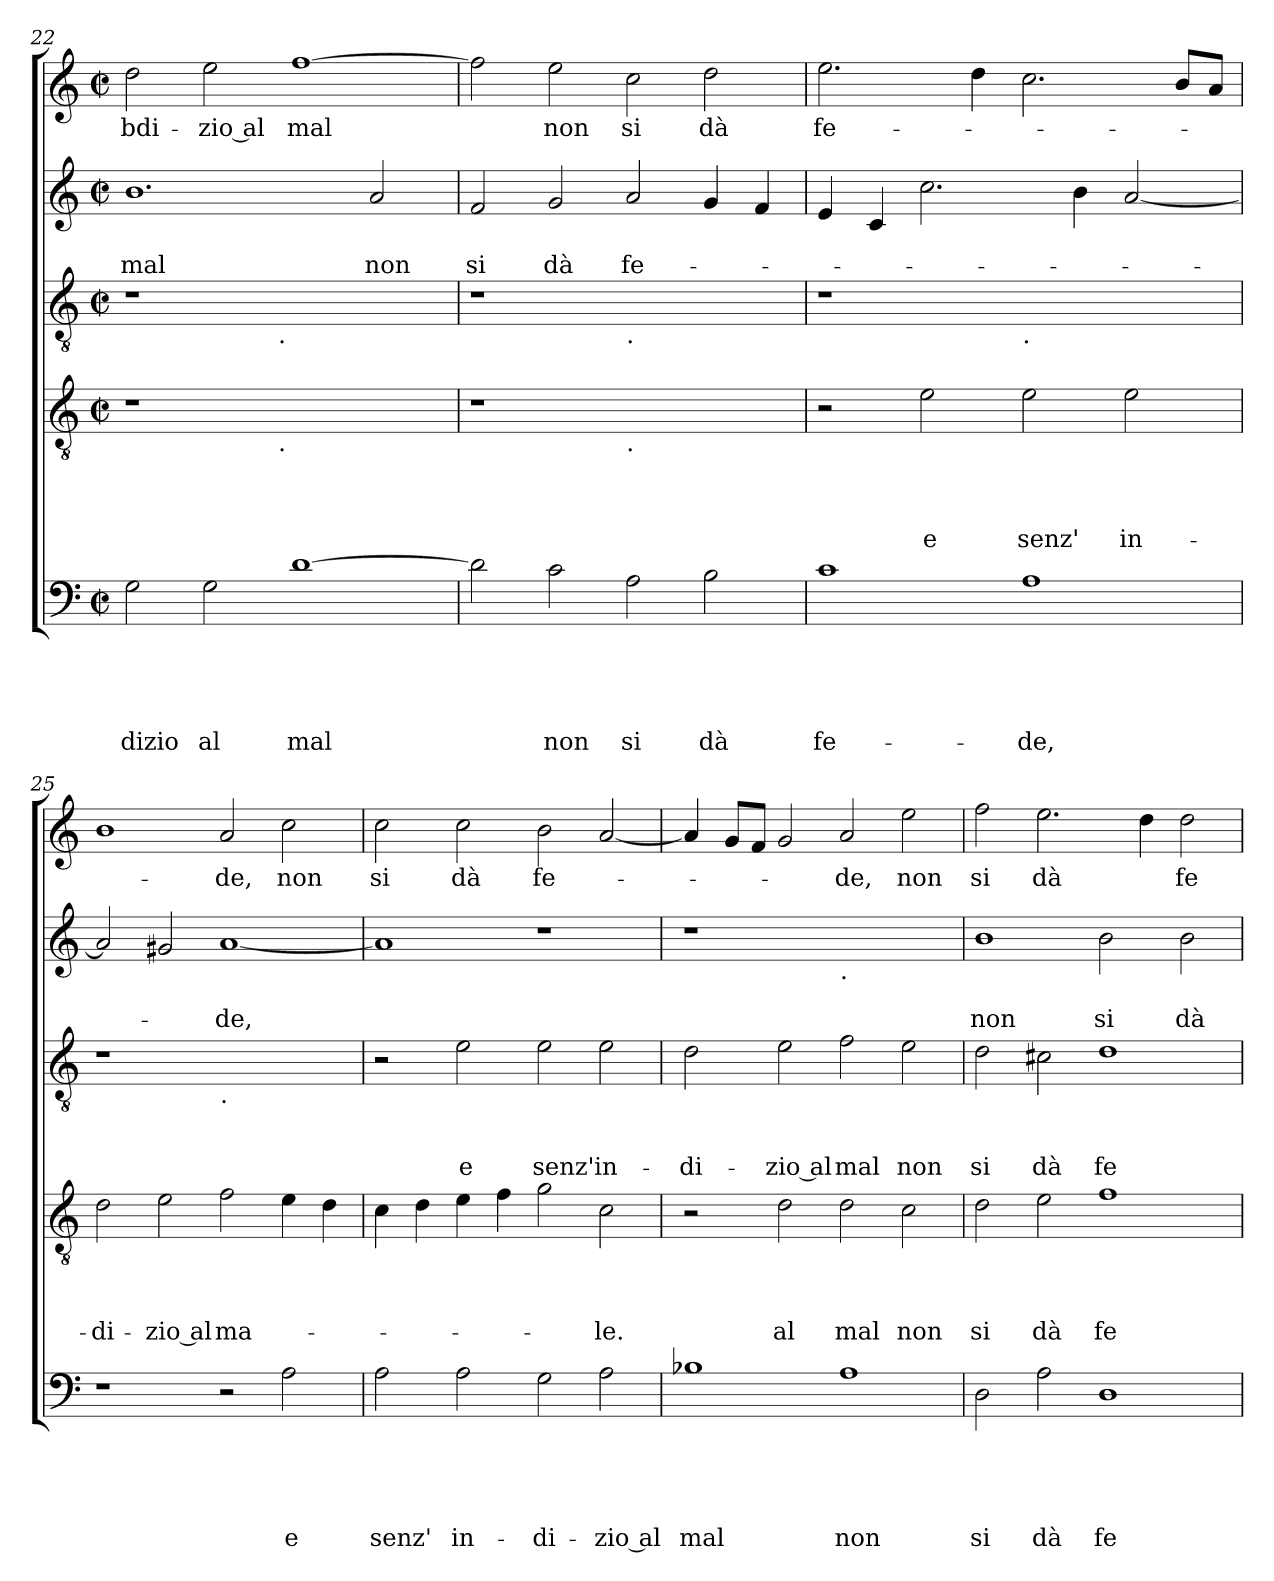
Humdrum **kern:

**kern	**text	**text	**text	**text	**text	**kern	**text	**text	**text	**text	**kern	**text	**text	**text	**kern	**text	**text	**kern	**text
*part5	*part5	*part5	*part5	*part5	*part5	*part4	*part4	*part4	*part4	*part4	*part3	*part3	*part3	*part3	*part2	*part2	*part2	*part1	*part1
*staff5	*staff5	*staff5	*staff5	*staff5	*staff5	*staff4	*staff4	*staff4	*staff4	*staff4	*staff3	*staff3	*staff3	*staff3	*staff2	*staff2	*staff2	*staff1	*staff1
*clefF4	*	*	*	*	*	*clefGv2	*	*	*	*	*clefGv2	*	*	*	*clefG2	*	*	*clefG2	*
*k[]	*	*	*	*	*	*k[]	*	*	*	*	*k[]	*	*	*	*k[]	*	*	*k[]	*
*C:	*	*	*	*	*	*C:	*	*	*	*	*C:	*	*	*	*C:	*	*	*C:	*
*M2/2	*	*	*	*	*	*M2/2	*	*	*	*	*M2/2	*	*	*	*M2/2	*	*	*M2/2	*
*met(c|)	*	*	*	*	*	*met(c|)	*	*	*	*	*met(c|)	*	*	*	*met(c|)	*	*	*met(c|)	*
=22	=22	=22	=22	=22	=22	=22	=22	=22	=22	=22	=22	=22	=22	=22	=22	=22	=22	=22	=22
!	!	!	!	!	!LO:LY:b	!	!	!	!	!	!	!	!	!	!	!	!LO:LY:b	!	!LO:LY:b
*	*	*	*	*	*	*^	*	*	*	*	*^	*	*	*	*	*	*	*	*
2G\	.	.	.	.	-di­zio	1r	2ryy	.	.	.	.	1r	2ryy	.	.	.	1.b	.	mal	2dd\	bdi-
!	!	!	!	!	!LO:LY:b	!	!	!	!	!	!	!	!	!	!	!	!	!	!	!	!LO:LY:b
2G\	.	.	.	.	al	.	4...ryy	.	.	.	.	.	4...ryy	.	.	.	.	.	.	2ee\	-zio al
!	!	!	!	!	!	!	!	!	!	!	!	!	!LO:TX:b:t=.	!	!	!	!	!	!	!	!
!	!	!	!	!	!	!	!LO:TX:b:t=.	!	!	!	!	!	!	!	!	!	!	!	!	!	!
.	.	.	.	.	.	.	1ryy	.	.	.	.	.	1ryy	.	.	.	.	.	.	.	.
!	!	!	!	!	!LO:LY:b	!	!	!	!	!	!	!	!	!	!	!	!	!	!	!	!LO:LY:b
[<1d	.	.	.	.	mal	1ryy	.	.	.	.	.	1ryy	.	.	.	.	.	.	.	[<1ff	mal
!	!	!	!	!	!	!	!	!	!	!	!	!	!	!	!	!	!	!	!LO:LY:b	!	!
.	.	.	.	.	.	.	.	.	.	.	.	.	.	.	.	.	2a/	.	non	.	.
.	.	.	.	.	.	.	32ryy	.	.	.	.	.	32ryy	.	.	.	.	.	.	.	.
!!LO:LB:g=z
=23	=23	=23	=23	=23	=23	=23	=23	=23	=23	=23	=23	=23	=23	=23	=23	=23	=23	=23	=23	=23	=23
!	!	!	!	!	!	!	!	!	!	!	!	!	!	!	!	!	!	!	!LO:LY:b	!	!
*	*	*	*	*	*	*v	*v	*	*	*	*	*	*	*	*	*	*	*	*	*	*
*	*	*	*	*	*	*	*	*	*	*	*v	*v	*	*	*	*	*	*	*	*
2d\]	.	.	.	.	.	1r	.	.	.	.	1r	.	.	.	2f/	.	si	2ff\]	.
!	!	!	!	!	!LO:LY:b	!	!	!	!	!	!	!	!	!	!	!	!LO:LY:b	!	!LO:LY:b
2c\	.	.	.	.	non	.	.	.	.	.	.	.	.	.	2g/	.	dà	2ee\	non
!	!	!	!	!	!	!	!	!	!	!	!LO:TX:b:t=.	!	!	!	!	!	!	!	!
!	!	!	!	!	!	!LO:TX:b:t=.	!	!	!	!	!	!	!	!	!	!	!	!	!
!	!	!	!	!	!LO:LY:b	!	!	!	!	!	!	!	!	!	!	!	!LO:LY:b	!	!LO:LY:b
2A\	.	.	.	.	si	1ryy	.	.	.	.	1ryy	.	.	.	2a/	.	fe-	2cc\	si
!	!	!	!	!	!LO:LY:b	!	!	!	!	!	!	!	!	!	!	!	!	!	!LO:LY:b
2B\	.	.	.	.	dà	.	.	.	.	.	.	.	.	.	4g/	.	.	2dd\	dà
.	.	.	.	.	.	.	.	.	.	.	.	.	.	.	4f/	.	.	.	.
=24	=24	=24	=24	=24	=24	=24	=24	=24	=24	=24	=24	=24	=24	=24	=24	=24	=24	=24	=24
!	!	!	!	!	!LO:LY:b	!	!	!	!	!	!	!	!	!	!	!	!	!	!LO:LY:b
1c	.	.	.	.	fe-	2r	.	.	.	.	1r	.	.	.	4e/	.	.	2.ee\	fe-
.	.	.	.	.	.	.	.	.	.	.	.	.	.	.	4c/	.	.	.	.
!	!	!	!	!	!	!	!	!	!	!LO:LY:b	!	!	!	!	!	!	!	!	!
.	.	.	.	.	.	2e\	.	.	.	e	.	.	.	.	2.cc\	.	.	.	.
.	.	.	.	.	.	.	.	.	.	.	.	.	.	.	.	.	.	4dd\	.
!	!	!	!	!	!	!	!	!	!	!	!LO:TX:b:t=.	!	!	!	!	!	!	!	!
!	!	!	!	!	!LO:LY:b	!	!	!	!	!LO:LY:b	!	!	!	!	!	!	!	!	!
1A	.	.	.	.	-de,	2e\	.	.	.	senz'	1ryy	.	.	.	.	.	.	2.cc\	.
.	.	.	.	.	.	.	.	.	.	.	.	.	.	.	4b\	.	.	.	.
!	!	!	!	!	!	!	!	!	!	!LO:LY:b	!	!	!	!	!	!	!	!	!
.	.	.	.	.	.	2e\	.	.	.	in-	.	.	.	.	[<2a/	.	.	.	.
.	.	.	.	.	.	.	.	.	.	.	.	.	.	.	.	.	.	8b/L	.
.	.	.	.	.	.	.	.	.	.	.	.	.	.	.	.	.	.	8a/J	.
=25	=25	=25	=25	=25	=25	=25	=25	=25	=25	=25	=25	=25	=25	=25	=25	=25	=25	=25	=25
!	!	!	!	!	!	!	!	!	!	!LO:LY:b	!	!	!	!	!	!	!	!	!
1r	.	.	.	.	.	2d\	.	.	.	-di-	1r	.	.	.	2a/]	.	.	1b	.
!	!	!	!	!	!	!	!	!	!	!LO:LY:b	!	!	!	!	!	!	!	!	!
.	.	.	.	.	.	2e\	.	.	.	-zio al	.	.	.	.	2g#/	.	.	.	.
!	!	!	!	!	!	!	!	!	!	!	!LO:TX:b:t=.	!	!	!	!	!	!	!	!
!	!	!	!	!	!	!	!	!	!	!LO:LY:b	!	!	!	!	!	!	!LO:LY:b	!	!LO:LY:b
2r	.	.	.	.	.	2f\	.	.	.	ma-	1ryy	.	.	.	[<1a	.	-de,	2a/	-de,
!	!	!	!	!	!LO:LY:b	!	!	!	!	!	!	!	!	!	!	!	!	!	!LO:LY:b
2A\	.	.	.	.	e	4e\	.	.	.	.	.	.	.	.	.	.	.	2cc\	non
.	.	.	.	.	.	4d\	.	.	.	.	.	.	.	.	.	.	.	.	.
=26	=26	=26	=26	=26	=26	=26	=26	=26	=26	=26	=26	=26	=26	=26	=26	=26	=26	=26	=26
!	!	!	!	!	!LO:LY:b	!	!	!	!	!	!	!	!	!	!	!	!	!	!LO:LY:b
2A\	.	.	.	.	senz'	4c\	.	.	.	.	2r	.	.	.	1a]	.	.	2cc\	si
.	.	.	.	.	.	4d\	.	.	.	.	.	.	.	.	.	.	.	.	.
!	!	!	!	!	!LO:LY:b	!	!	!	!	!	!	!	!	!LO:LY:b	!	!	!	!	!LO:LY:b
2A\	.	.	.	.	in-	4e\	.	.	.	.	2e\	.	.	e	.	.	.	2cc\	dà
.	.	.	.	.	.	4f\	.	.	.	.	.	.	.	.	.	.	.	.	.
!	!	!	!	!	!LO:LY:b	!	!	!	!	!	!	!	!	!LO:LY:b	!	!	!	!	!LO:LY:b
2G\	.	.	.	.	-di-	2g\	.	.	.	.	2e\	.	.	senz'	1r	.	.	2b\	fe-
!	!	!	!	!	!LO:LY:b	!	!	!	!	!LO:LY:b	!	!	!	!LO:LY:b	!	!	!	!	!
2A\	.	.	.	.	-zio al	2c\	.	.	.	-le.	2e\	.	.	in-	.	.	.	[<2a/	.
=27	=27	=27	=27	=27	=27	=27	=27	=27	=27	=27	=27	=27	=27	=27	=27	=27	=27	=27	=27
!	!	!	!	!	!LO:LY:b	!	!	!	!	!	!	!	!	!LO:LY:b	!	!	!	!	!
1B-	.	.	.	.	mal	2r	.	.	.	.	2d\	.	.	-di-	1r	.	.	4a/]	.
.	.	.	.	.	.	.	.	.	.	.	.	.	.	.	.	.	.	8g/L	.
.	.	.	.	.	.	.	.	.	.	.	.	.	.	.	.	.	.	8f/J	.
!	!	!	!	!	!	!	!	!	!	!LO:LY:b	!	!	!	!LO:LY:b	!	!	!	!	!
.	.	.	.	.	.	2d\	.	.	.	al	2e\	.	.	-zio al	.	.	.	2g/	.
!	!	!	!	!	!	!	!	!	!	!	!	!	!	!	!LO:TX:b:t=.	!	!	!	!
!	!	!	!	!	!LO:LY:b	!	!	!	!	!LO:LY:b	!	!	!	!LO:LY:b	!	!	!	!	!LO:LY:b
1A	.	.	.	.	non	2d\	.	.	.	mal	2f\	.	.	mal	1ryy	.	.	2a/	-de,
!	!	!	!	!	!	!	!	!	!	!LO:LY:b	!	!	!	!LO:LY:b	!	!	!	!	!LO:LY:b
.	.	.	.	.	.	2c\	.	.	.	non	2e\	.	.	non	.	.	.	2ee\	non
=28	=28	=28	=28	=28	=28	=28	=28	=28	=28	=28	=28	=28	=28	=28	=28	=28	=28	=28	=28
!	!	!	!	!	!LO:LY:b	!	!	!	!	!LO:LY:b	!	!	!	!LO:LY:b	!	!	!LO:LY:b	!	!LO:LY:b
2D\	.	.	.	.	si	2d\	.	.	.	si	2d\	.	.	si	1b	.	non	2ff\	si
!	!	!	!	!	!LO:LY:b	!	!	!	!	!LO:LY:b	!	!	!	!LO:LY:b	!	!	!	!	!LO:LY:b
2A\	.	.	.	.	dà	2e\	.	.	.	dà	2c#X\	.	.	dà	.	.	.	2.ee\	dà
!	!	!	!	!	!LO:LY:b	!	!	!	!	!LO:LY:b	!	!	!	!LO:LY:b	!	!	!LO:LY:b	!	!
1D	.	.	.	.	fe-	1f	.	.	.	fe-	1d	.	.	fe-	2b\	.	si	.	.
.	.	.	.	.	.	.	.	.	.	.	.	.	.	.	.	.	.	4dd\	.
!	!	!	!	!	!	!	!	!	!	!	!	!	!	!	!	!	!LO:LY:b	!	!LO:LY:b
.	.	.	.	.	.	.	.	.	.	.	.	.	.	.	2b\	.	dà	2dd\	fe-
=	=	=	=	=	=	=	=	=	=	=	=	=	=	=	=	=	=	=	=
*-	*-	*-	*-	*-	*-	*-	*-	*-	*-	*-	*-	*-	*-	*-	*-	*-	*-	*-	*-
